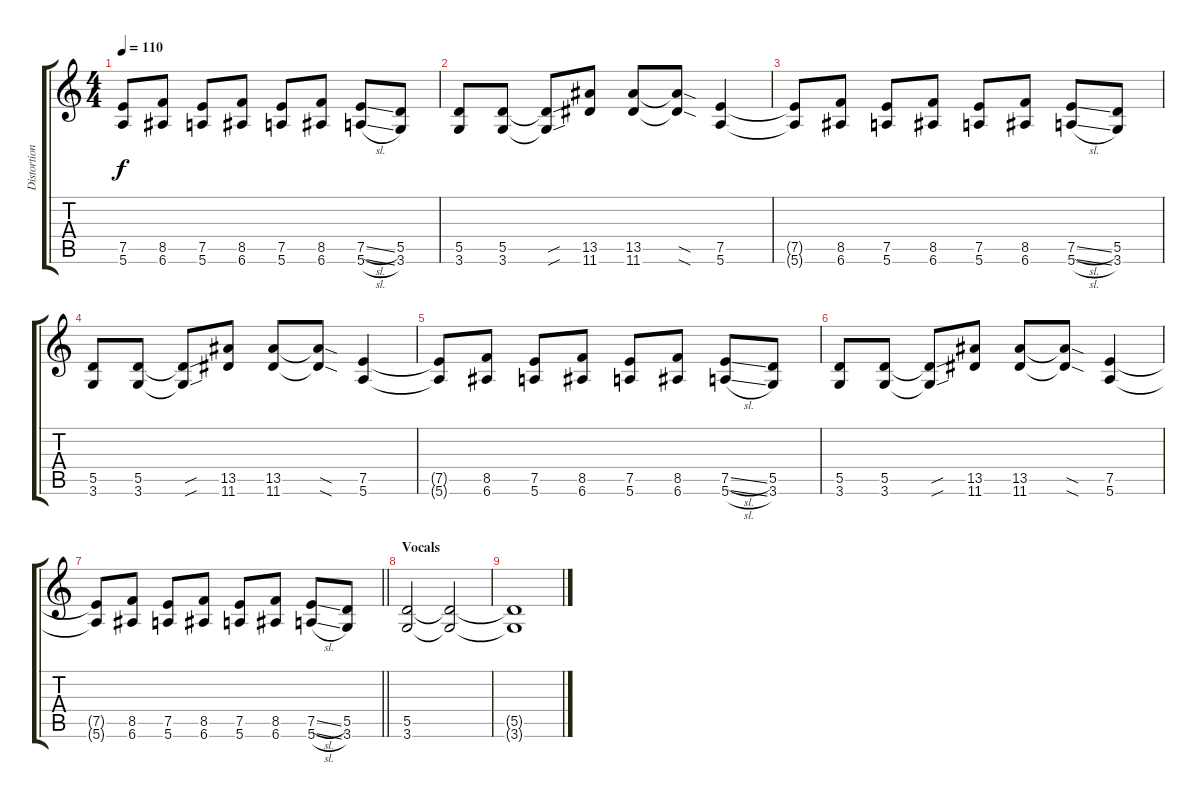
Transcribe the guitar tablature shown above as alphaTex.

\track ("Distortion I" "Distortion") {instrument distortionguitar}
\staff {score tabs}
\tuning (E4 B3 G3 D3 A2 E2) {hide}
\ts (4 4)
\tempo 110
\clef g2
\ks c
(7.5{t} 5.6{t}).8{dy f} (8.5 6.6).8 (7.5 5.6).8 (8.5 6.6).8 (7.5 5.6).8 (8.5 6.6).8 (7.5{sl} 5.6{sl}).8 (5.5 3.6).8 |
(5.5 3.6).8 (5.5 3.6).8 (5.5{sou t} 3.6{sou t}).8 (13.5 11.6).8 (13.5 11.6).8 (13.5{sod t} 11.6{sod t}).8 (7.5 5.6).4 |
(7.5{t} 5.6{t}).8 (8.5 6.6).8 (7.5 5.6).8 (8.5 6.6).8 (7.5 5.6).8 (8.5 6.6).8 (7.5{sl} 5.6{sl}).8 (5.5 3.6).8 |
(5.5 3.6).8 (5.5 3.6).8 (5.5{sou t} 3.6{sou t}).8 (13.5 11.6).8 (13.5 11.6).8 (13.5{sod t} 11.6{sod t}).8 (7.5 5.6).4 |
(7.5{t} 5.6{t}).8 (8.5 6.6).8 (7.5 5.6).8 (8.5 6.6).8 (7.5 5.6).8 (8.5 6.6).8 (7.5{sl} 5.6{sl}).8 (5.5 3.6).8 |
(5.5 3.6).8 (5.5 3.6).8 (5.5{sou t} 3.6{sou t}).8 (13.5 11.6).8 (13.5 11.6).8 (13.5{sod t} 11.6{sod t}).8 (7.5 5.6).4 |
\barLineRight lightlight
(7.5{t} 5.6{t}).8 (8.5 6.6).8 (7.5 5.6).8 (8.5 6.6).8 (7.5 5.6).8 (8.5 6.6).8 (7.5{sl} 5.6{sl}).8 (5.5 3.6).8 |
\section ("" "Vocals")
(5.5 3.6).2{volume 0} (5.5{t} 3.6{t}).2 |
(5.5{t} 3.6{t}).1
